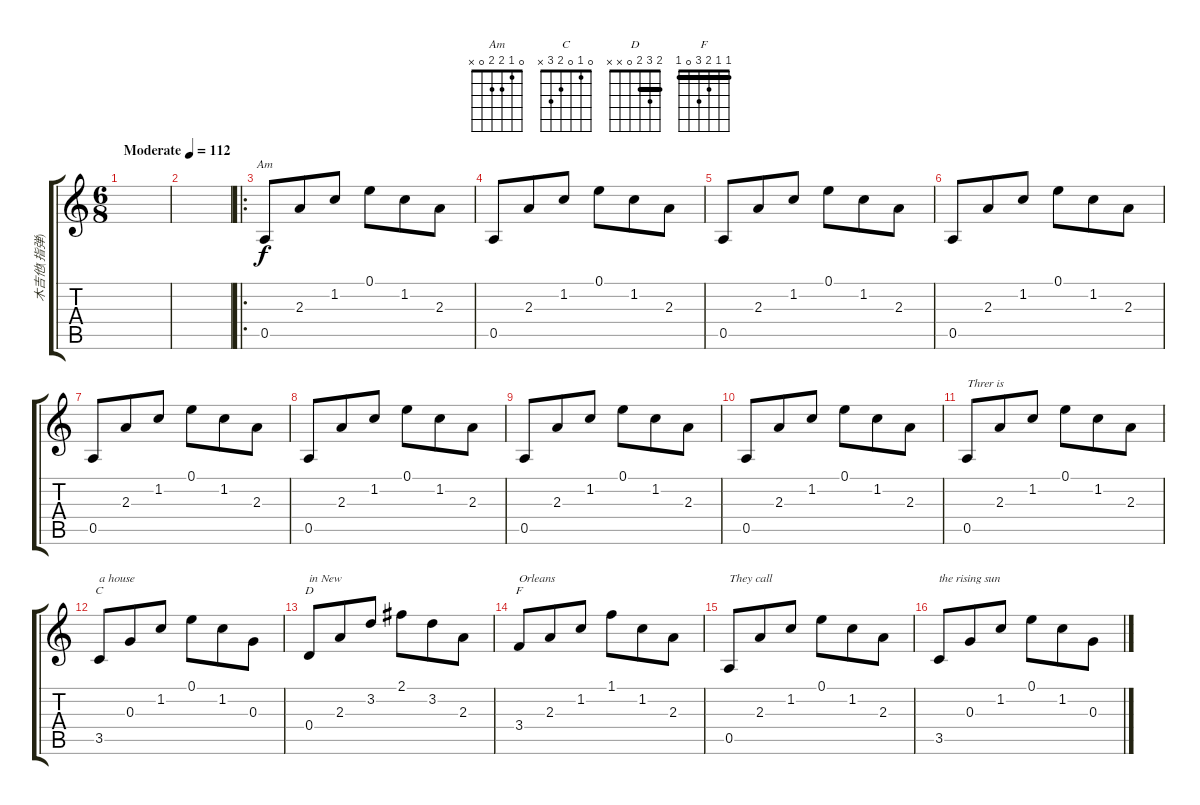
\track ("木吉他(指弹)" "木吉他(指弹)") {instrument acousticguitarsteel}
\staff {score tabs}
\tuning (E4 B3 G3 D3 A2 E2) {hide}
\chord ("Am" 0 1 2 2 0 x)
\chord ("C" 0 1 0 2 3 x)
\chord ("D" 2 3 2 0 x x) {barre 2}
\chord ("F" 1 1 2 3 0 1) {barre 1}
\ts (6 8)
\tempo (112 "Moderate")
\clef g2
\ks c
|
|
\ro
0.5.8{ch "Am"} 2.3.8 1.2.8 0.1.8 1.2.8 2.3.8 |
0.5.8 2.3.8 1.2.8 0.1.8 1.2.8 2.3.8 |
0.5.8 2.3.8 1.2.8 0.1.8 1.2.8 2.3.8 |
0.5.8 2.3.8 1.2.8 0.1.8 1.2.8 2.3.8 |
0.5.8 2.3.8 1.2.8 0.1.8 1.2.8 2.3.8 |
0.5.8 2.3.8 1.2.8 0.1.8 1.2.8 2.3.8 |
0.5.8 2.3.8 1.2.8 0.1.8 1.2.8 2.3.8 |
0.5.8 2.3.8 1.2.8 0.1.8 1.2.8 2.3.8 |
0.5.8{txt "Threr is"} 2.3.8 1.2.8 0.1.8 1.2.8 2.3.8 |
3.5.8{ch "C" txt "a house"} 0.3.8 1.2.8 0.1.8 1.2.8 0.3.8 |
0.4.8{ch "D" txt "in New"} 2.3.8 3.2.8 2.1.8 3.2.8 2.3.8 |
3.4.8{ch "F" txt "Orleans"} 2.3.8 1.2.8 1.1.8 1.2.8 2.3.8 |
0.5.8{txt "They call"} 2.3.8 1.2.8 0.1.8 1.2.8 2.3.8 |
3.5.8{txt "the rising sun"} 0.3.8 1.2.8 0.1.8 1.2.8 0.3.8
